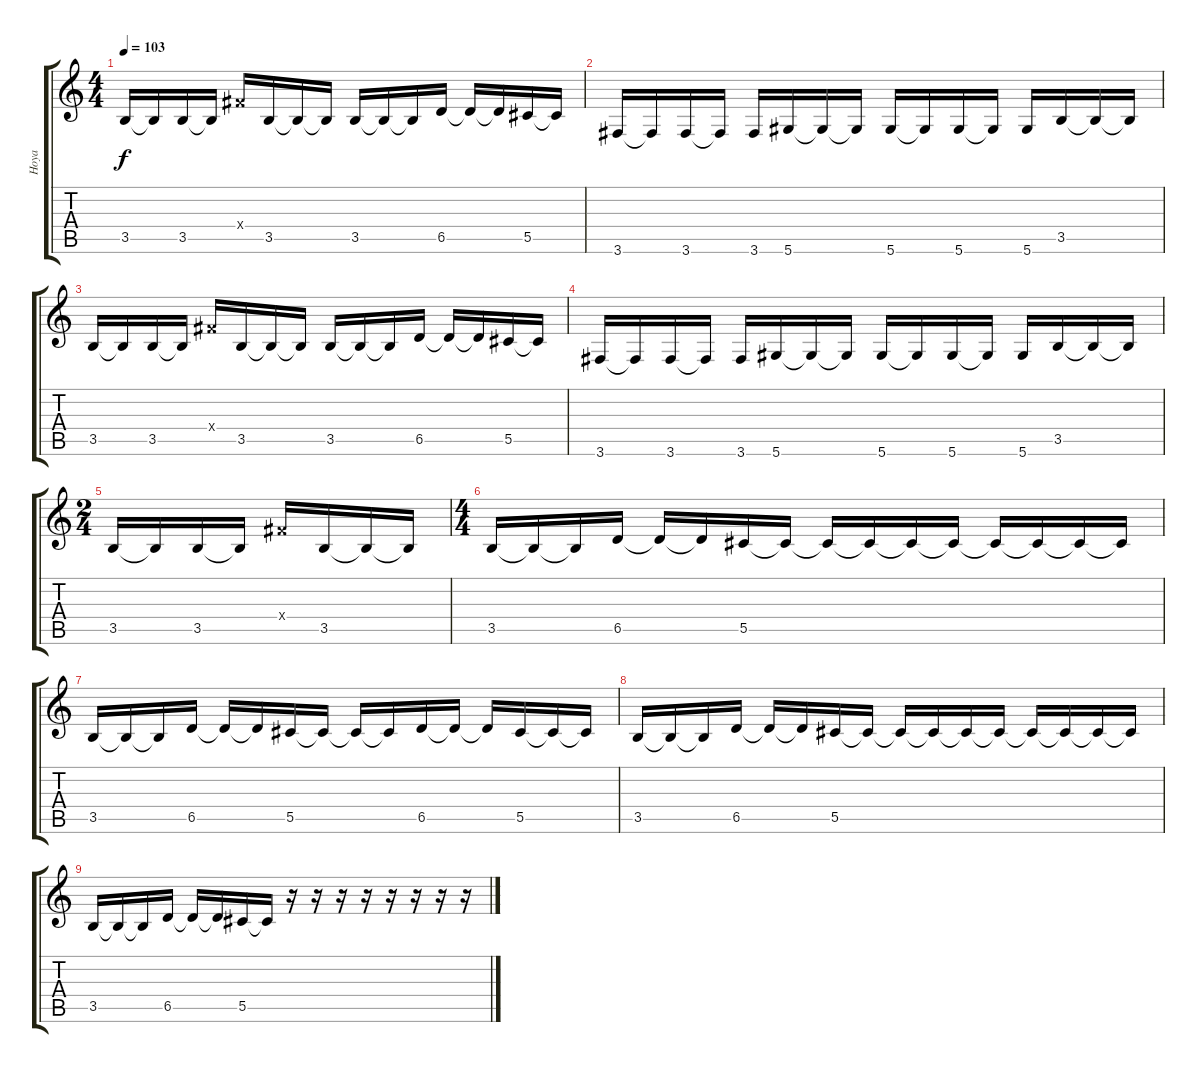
\track ("Hoya" "Hoya") {instrument electricbassfinger}
\staff {score tabs}
\tuning (Eb4 Bb3 Gb3 Db3 Ab2 Eb2) {hide}
\ts (4 4)
\tempo 103
\clef g2
\ks c
3.5.16{dy f} 3.5{t}.16 3.5.16 3.5{t}.16 5.4{x}.16 3.5.16 3.5{t}.16 3.5{t}.16 3.5.16 3.5{t}.16 3.5{t}.16 6.5.16 6.5{t}.16 6.5{t}.16 5.5.16 5.5{t}.16 |
3.6.16 3.6{t}.16 3.6.16 3.6{t}.16 3.6.16 5.6.16 5.6{t}.16 5.6{t}.16 5.6.16 5.6{t}.16 5.6.16 5.6{t}.16 5.6.16 3.5.16 3.5{t}.16 3.5{t}.16 |
3.5.16 3.5{t}.16 3.5.16 3.5{t}.16 5.4{x}.16 3.5.16 3.5{t}.16 3.5{t}.16 3.5.16 3.5{t}.16 3.5{t}.16 6.5.16 6.5{t}.16 6.5{t}.16 5.5.16 5.5{t}.16 |
3.6.16 3.6{t}.16 3.6.16 3.6{t}.16 3.6.16 5.6.16 5.6{t}.16 5.6{t}.16 5.6.16 5.6{t}.16 5.6.16 5.6{t}.16 5.6.16 3.5.16 3.5{t}.16 3.5{t}.16 |
\ts (2 4)
3.5.16 3.5{t}.16 3.5.16 3.5{t}.16 5.4{x}.16 3.5.16 3.5{t}.16 3.5{t}.16 |
\ts (4 4)
3.5.16 3.5{t}.16 3.5{t}.16 6.5.16 6.5{t}.16 6.5{t}.16 5.5.16 5.5{t}.16 5.5{t}.16 5.5{t}.16 5.5{t}.16 5.5{t}.16 5.5{t}.16 5.5{t}.16 5.5{t}.16 5.5{t}.16 |
3.5.16 3.5{t}.16 3.5{t}.16 6.5.16 6.5{t}.16 6.5{t}.16 5.5.16 5.5{t}.16 5.5{t}.16 5.5{t}.16 6.5.16 6.5{t}.16 6.5{t}.16 5.5.16 5.5{t}.16 5.5{t}.16 |
3.5.16 3.5{t}.16 3.5{t}.16 6.5.16 6.5{t}.16 6.5{t}.16 5.5.16 5.5{t}.16 5.5{t}.16 5.5{t}.16 5.5{t}.16 5.5{t}.16 5.5{t}.16 5.5{t}.16 5.5{t}.16 5.5{t}.16 |
3.5.16 3.5{t}.16 3.5{t}.16 6.5.16 6.5{t}.16 6.5{t}.16 5.5.16 5.5{t}.16 r.16 r.16 r.16 r.16 r.16 r.16 r.16 r.16
